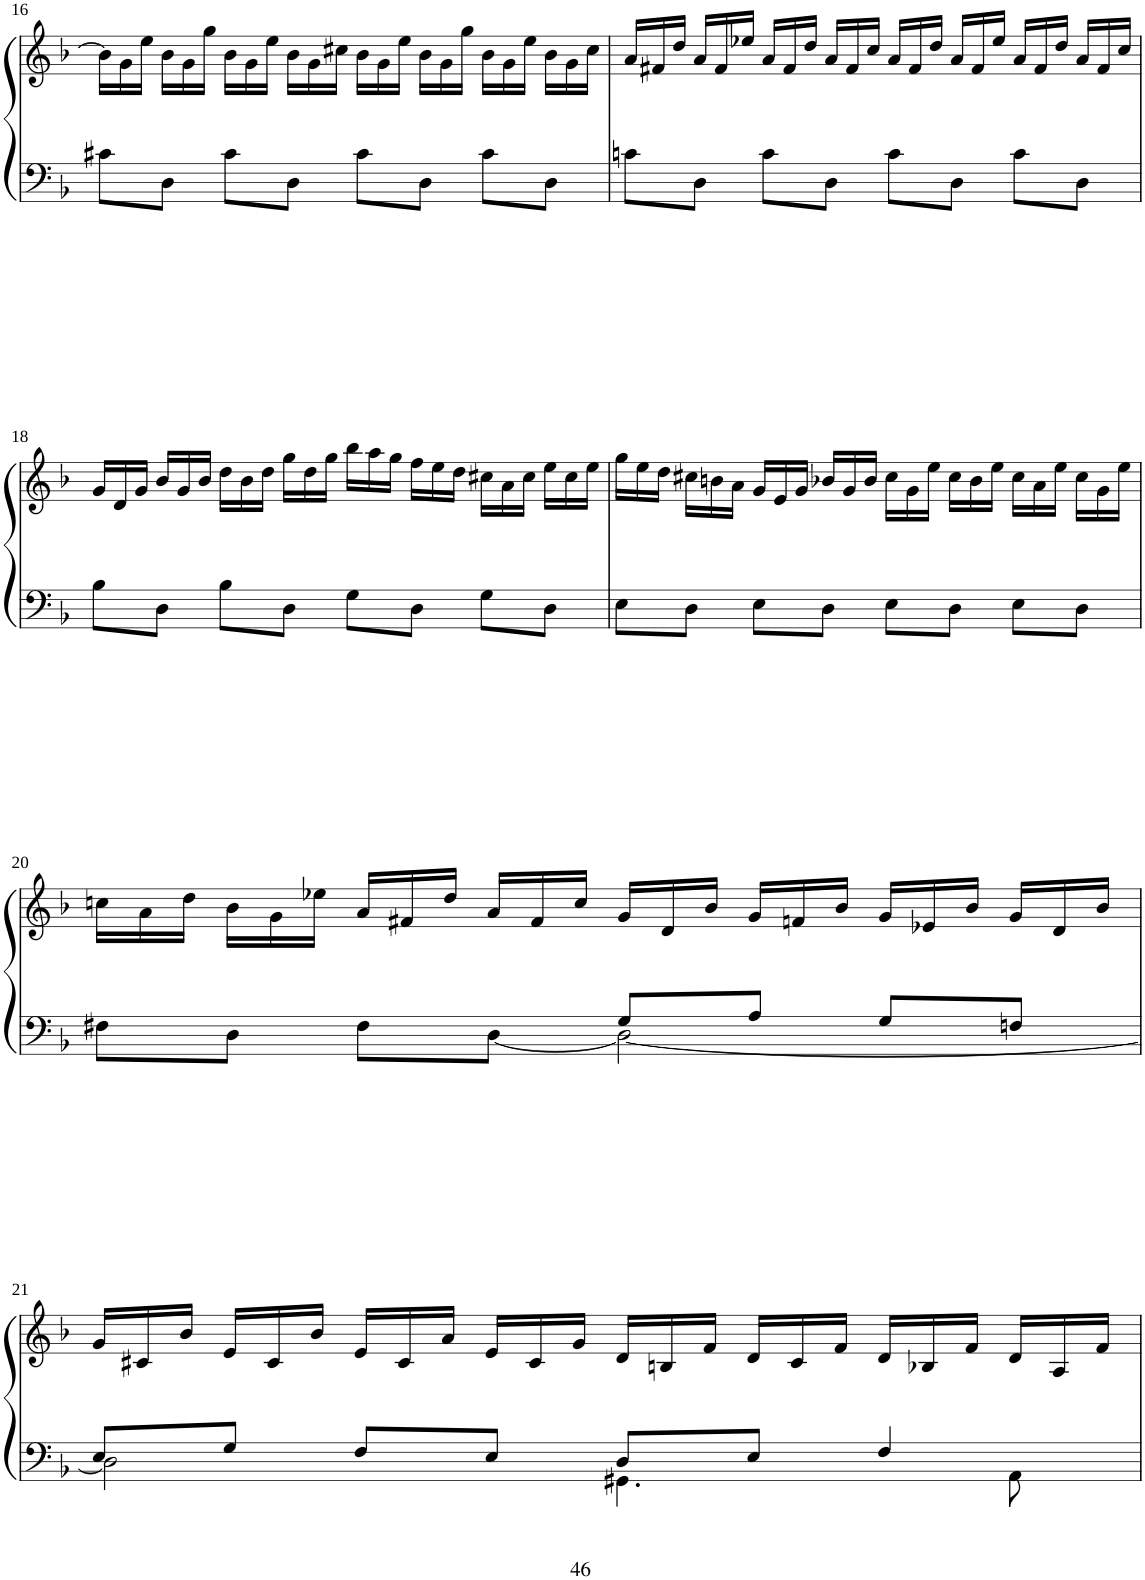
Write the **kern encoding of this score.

**kern	**kern
*part1	*part1
*staff2	*staff1
*I"Piano	*
*I'Pno	*
!!LO:PB:g=z
*clefF4	*clefG2
*k[b-]	*k[b-]
*M4/4	*M4/4
*met(c)	*met(c)
=16	=16
8c#X\L	24b-\LL]
.	24g\
.	24ee\JJ
*	*Xbrackettup
8D\J	24b-\LL
.	24g\
.	24gg\JJ
8c#\L	24b-\LL
.	24g\
.	24ee\JJ
8D\J	24b-\LL
.	24g\
.	24cc#X\JJ
8c#\L	24b-\LL
.	24g\
.	24ee\JJ
8D\J	24b-\LL
.	24g\
.	24gg\JJ
8c#\L	24b-\LL
.	24g\
.	24ee\JJ
8D\J	24b-\LL
.	24g\
.	24cc#\JJ
=17	=17
8cn\L	24a/LL
.	24f#X/
.	24dd/JJ
8D\J	24a/LL
.	24f#/
.	24ee-X/JJ
8c\L	24a/LL
.	24f#/
.	24dd/JJ
8D\J	24a/LL
.	24f#/
.	24cc/JJ
8c\L	24a/LL
.	24f#/
.	24dd/JJ
8D\J	24a/LL
.	24f#/
.	24ee-/JJ
8c\L	24a/LL
.	24f#/
.	24dd/JJ
8D\J	24a/LL
.	24f#/
.	24cc/JJ
!!LO:LB:g=z
=18	=18
8B-\L	24g/LL
.	24d/
.	24g/JJ
8D\J	24b-/LL
.	24g/
.	24b-/JJ
8B-\L	24dd\LL
.	24b-\
.	24dd\JJ
8D\J	24gg\LL
.	24dd\
.	24gg\JJ
8G\L	24bb-\LL
.	24aa\
.	24gg\JJ
8D\J	24ff\LL
.	24ee\
.	24dd\JJ
8G\L	24cc#X\LL
.	24a\
.	24cc#\JJ
8D\J	24ee\LL
.	24cc#\
.	24ee\JJ
=19	=19
8E\L	24gg\LL
.	24ee\
.	24dd\JJ
8D\J	24cc#X\LL
.	24bn\
.	24a\JJ
8E\L	24g/LL
.	24e/
.	24g/JJ
8D\J	24b-X/LL
.	24g/
.	24b-/JJ
8E\L	24cc#\LL
.	24g\
.	24ee\JJ
8D\J	24cc#\LL
.	24b-\
.	24ee\JJ
8E\L	24cc#\LL
.	24a\
.	24ee\JJ
8D\J	24cc#\LL
.	24g\
.	24ee\JJ
!!LO:LB:g=z
=20	=20
*^	*
2ryy	8F#X\L	24ccn\LL
.	.	24a\
.	.	24dd\JJ
.	8D\J	24b-\LL
.	.	24g\
.	.	24ee-X\JJ
.	8F#\L	24a/LL
.	.	24f#X/
.	.	24dd/JJ
.	[8D\J	24a/LL
.	.	24f#/
.	.	24cc/JJ
8G/L	2D\_	24g/LL
.	.	24d/
.	.	24b-/JJ
8A/J	.	24g/LL
.	.	24fn/
.	.	24b-/JJ
8G/L	.	24g/LL
.	.	24e-X/
.	.	24b-/JJ
8Fn/J	.	24g/LL
.	.	24d/
.	.	24b-/JJ
!!LO:LB:g=z
=21	=21	=21
8E/L	2D\]	24g/LL
.	.	24c#X/
.	.	24b-/JJ
8G/J	.	24e/LL
.	.	24c#/
.	.	24b-/JJ
8F/L	.	24e/LL
.	.	24c#/
.	.	24a/JJ
8E/J	.	24e/LL
.	.	24c#/
.	.	24g/JJ
8D/L	4.GG#X\	24d/LL
.	.	24Bn/
.	.	24f/JJ
8E/J	.	24d/LL
.	.	24c#/
.	.	24f/JJ
4F/	.	24d/LL
.	.	24B-X/
.	.	24f/JJ
.	8AA\	24d/LL
.	.	24A/
.	.	24f/JJ
*v	*v	*
=	=
*-	*-
